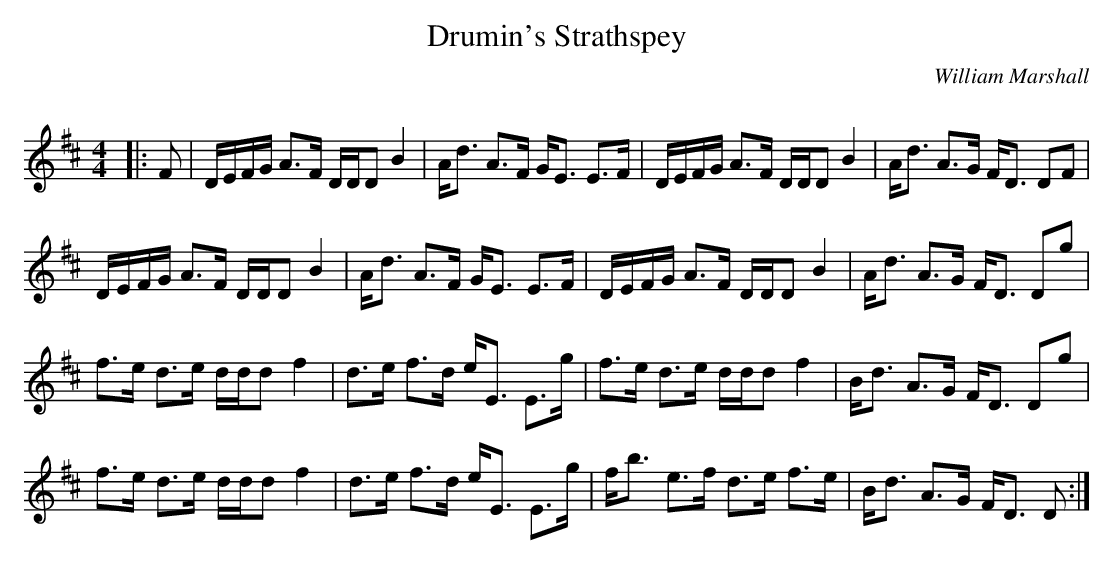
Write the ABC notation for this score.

X:1
T: Drumin's Strathspey
C:William Marshall
Q: 128
K:D
M:4/4
L:1/16
|:F2|DEFG A3F DDD2 B4|Ad3 A3F GE3 E3F|DEFG A3F DDD2 B4|Ad3 A3G FD3 D2F2|
DEFG A3F DDD2 B4|Ad3 A3F GE3 E3F|DEFG A3F DDD2 B4|Ad3 A3G FD3 D2g2|
f3e d3e ddd2 f4|d3e f3d eE3 E3g|f3e d3e ddd2 f4|Bd3 A3G FD3 D2g2|
f3e d3e ddd2 f4|d3e f3d eE3 E3g|fb3 e3f d3e f3e|Bd3 A3G FD3 D2:|
